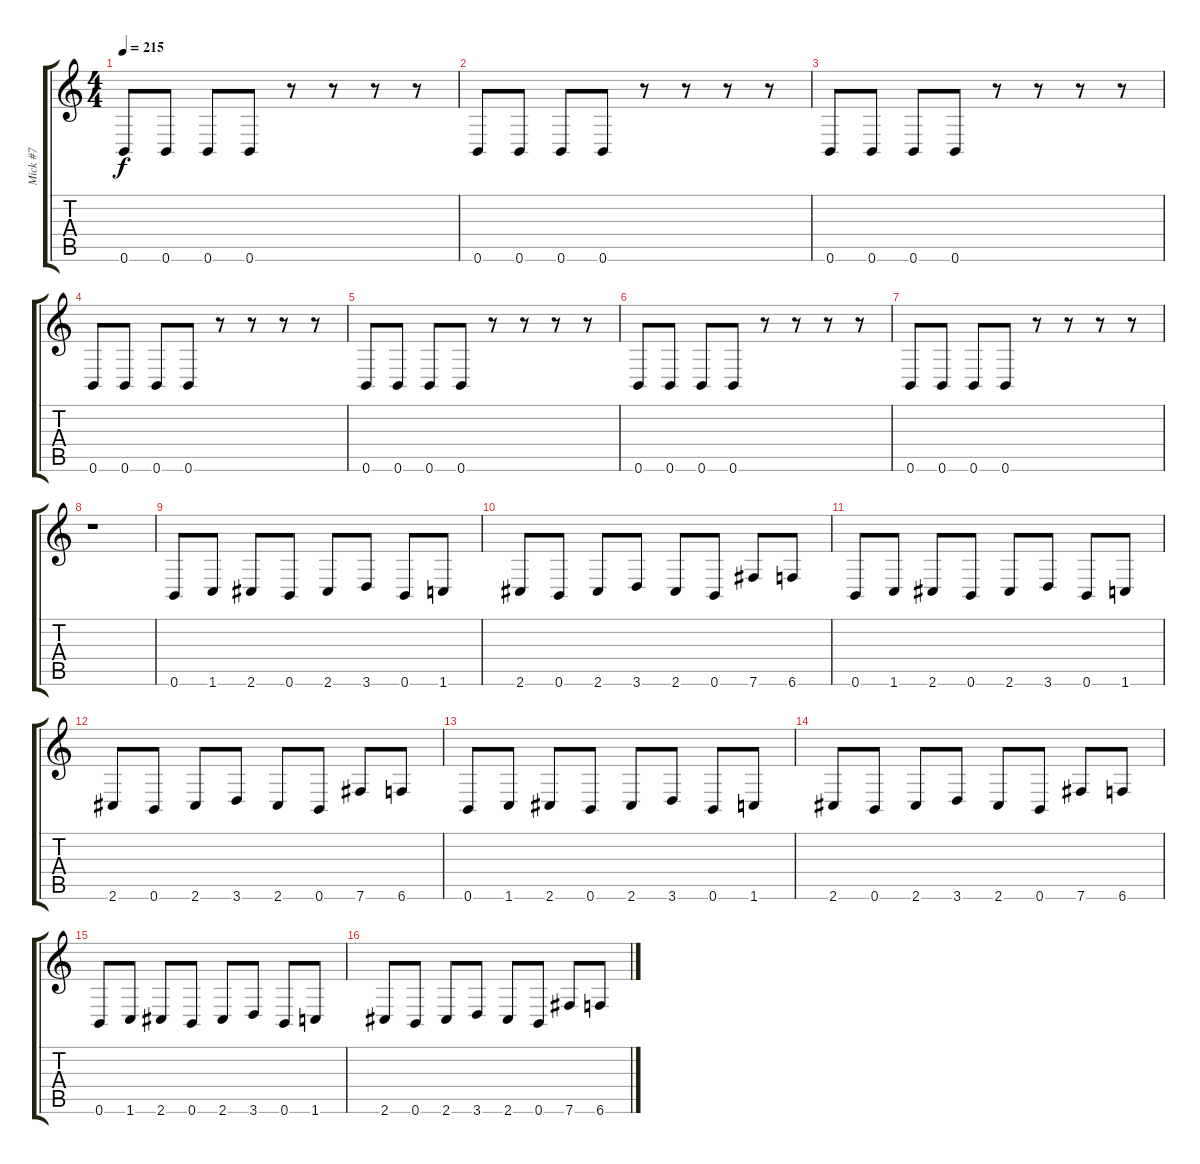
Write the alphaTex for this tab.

\track ("Mick #7" "Mick #7") {instrument overdrivenguitar}
\staff {score tabs}
\tuning (Db4 Ab3 E3 B2 Gb2 B1) {hide}
\ts (4 4)
\tempo 215
\clef g2
\ks c
0.6.8{dy f instrument overdrivenguitar} 0.6.8 0.6.8 0.6.8 r.8 r.8 r.8 r.8 |
0.6.8 0.6.8 0.6.8 0.6.8 r.8 r.8 r.8 r.8 |
0.6.8 0.6.8 0.6.8 0.6.8 r.8 r.8 r.8 r.8 |
0.6.8 0.6.8 0.6.8 0.6.8 r.8 r.8 r.8 r.8 |
0.6.8 0.6.8 0.6.8 0.6.8 r.8 r.8 r.8 r.8 |
0.6.8 0.6.8 0.6.8 0.6.8 r.8 r.8 r.8 r.8 |
0.6.8 0.6.8 0.6.8 0.6.8 r.8 r.8 r.8 r.8 |
r.1 |
0.6.8 1.6.8 2.6.8 0.6.8 2.6.8 3.6.8 0.6.8 1.6.8 |
2.6.8 0.6.8 2.6.8 3.6.8 2.6.8 0.6.8 7.6.8 6.6.8 |
0.6.8 1.6.8 2.6.8 0.6.8 2.6.8 3.6.8 0.6.8 1.6.8 |
2.6.8 0.6.8 2.6.8 3.6.8 2.6.8 0.6.8 7.6.8 6.6.8 |
0.6.8 1.6.8 2.6.8 0.6.8 2.6.8 3.6.8 0.6.8 1.6.8 |
2.6.8 0.6.8 2.6.8 3.6.8 2.6.8 0.6.8 7.6.8 6.6.8 |
0.6.8 1.6.8 2.6.8 0.6.8 2.6.8 3.6.8 0.6.8 1.6.8 |
2.6.8 0.6.8 2.6.8 3.6.8 2.6.8 0.6.8 7.6.8 6.6.8
